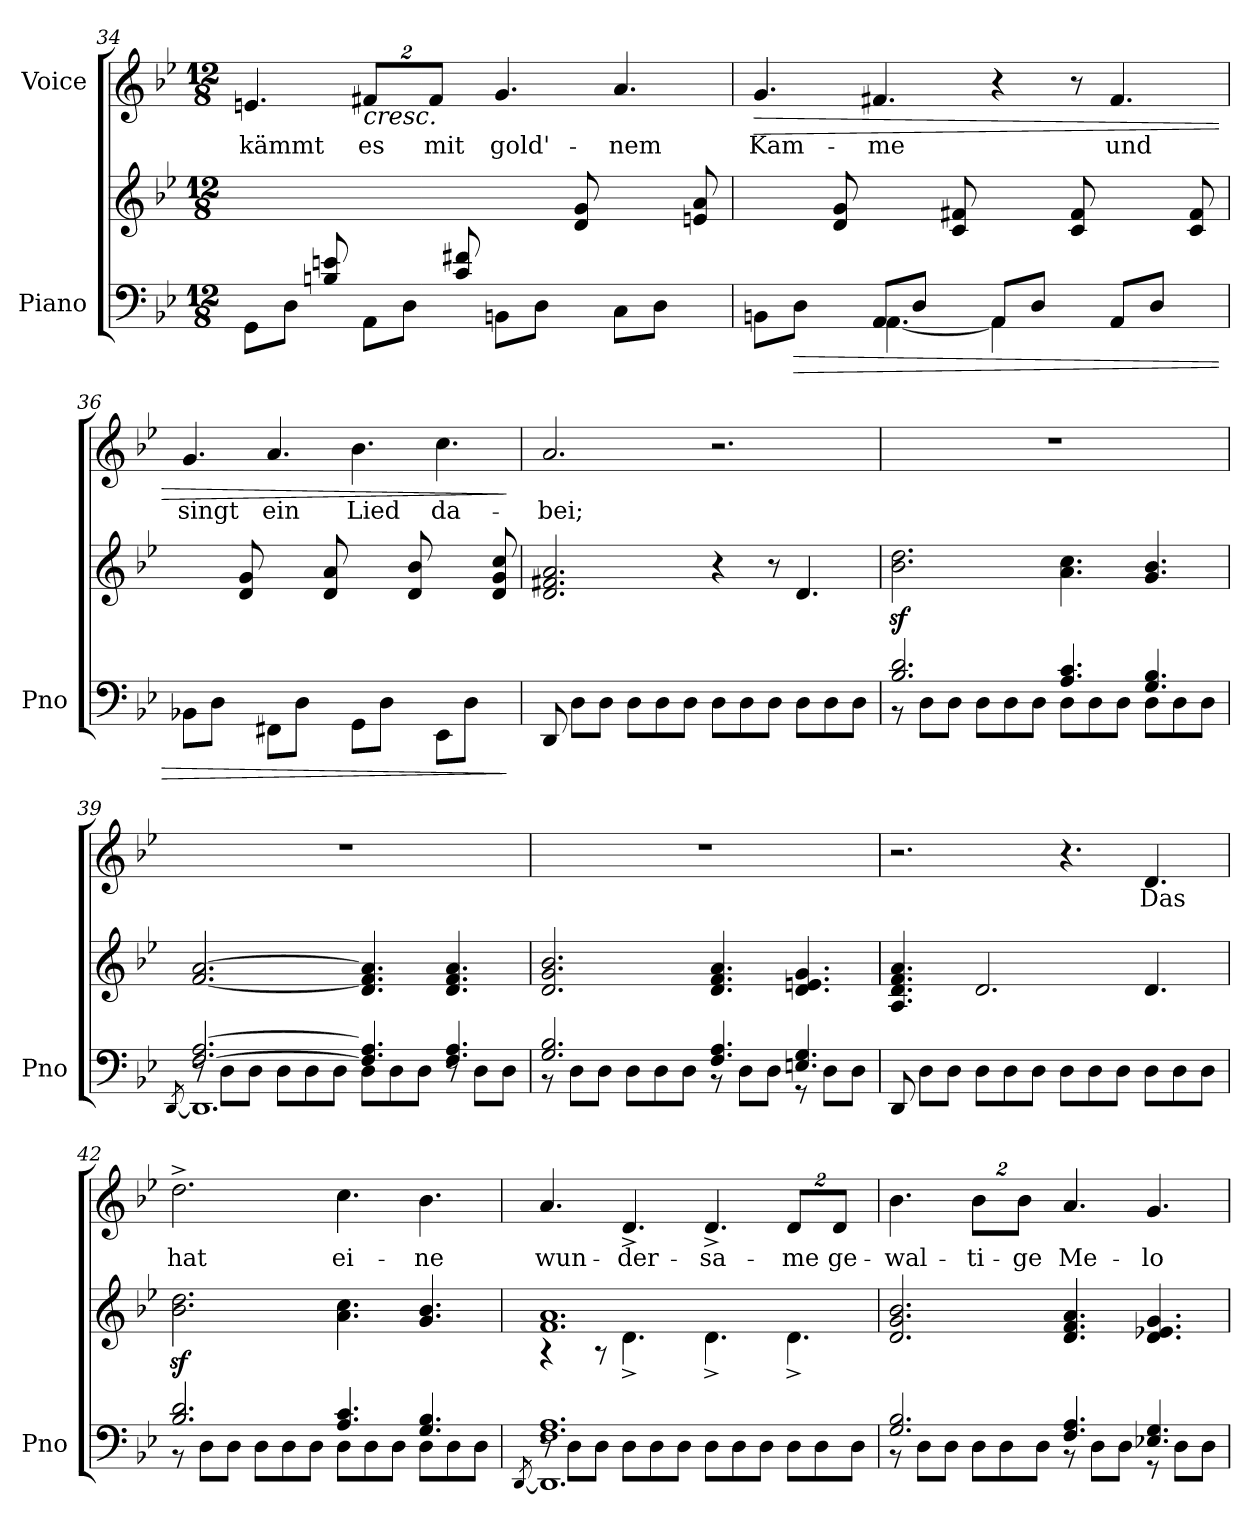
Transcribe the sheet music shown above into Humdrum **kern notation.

**kern	**kern	**dynam	**kern	**text	**dynam
*part2	*part2	*part2	*part1	*part1	*part1
*staff3	*staff2	*staff2/3	*staff1	*staff1	*staff1
*I"Piano	*	*	*I"Voice	*	*
*I'Pno	*	*	*	*	*
!!LO:LB:g=z
*clefF4	*clefG2	*	*clefG2	*	*
*k[b-e-]	*k[b-e-]	*	*k[b-e-]	*	*
*M12/8	*M12/8	*	*M12/8	*	*
=34	=34	=34	=34	=34	=34
*	*^	*	*	*	*
!	!	!	!	!	!LO:LY:b	!
8GG\L	1.ryy	1ryy	.	4.en/	kämmt	.
8D\J	.	.	.	.	.	.
8Bn/ 8en/	.	.	.	.	.	.
!	!	!	!	!	!LO:LY:b	!LO:HP:b
8AA\L	.	.	.	16%3f#X/L	es	<
8D\J	.	.	.	.	.	.
!	!	!	!	!	!LO:LY:b	!
.	.	.	.	16%3f#/J	mit	.
8c/ 8f#X/	.	.	.	.	.	.
!	!	!	!	!	!LO:LY:b	!
(8BBn\L	.	.	.	4.g/	gold'-	.
8D\J	.	.	.	.	.	.
8ryy	.	8d/ 8g/)	.	.	.	.
!	!	!	!	!	!LO:LY:b	!
(8C\L	.	4ryy	.	4.a/	-nem	.
8D\J	.	.	.	.	.	.
8ryy	.	8en/ 8a/)	.	.	.	.
=35	=35	=35	=35	=35	=35	=35
*^	*	*	*	*	*	*
!	!	!	!	!	!	!LO:LY:b	!LO:HP:b
(8BBn\L	4.ryy	1.ryy	4ryy	.	4.g/	Kam-	>
!	!	!	!	!LO:HP:b=2	!	!	!
8D\J	.	.	.	>	.	.	.
8ryy	.	.	8d/ 8g/)	.	.	.	.
!LO:N:head=solid	!	!	!	!	!	!LO:LY:b	!
(8AA/L	[4.AA\	.	4ryy	.	4.f#X/	-me	[
8D/J	.	.	.	.	.	.	.
8ryy	.	.	8c/ 8f#X/)	.	.	.	.
!LO:N:head=solid	!	!	!	!	!	!	!
(8AA/L	4AA\]	.	4ryy	.	4r	.	.
8D/J	.	.	.	.	.	.	.
8ryy	8ryy	.	8c/ 8f#/)	.	8r	.	.
!	!	!	!	!	!	!LO:LY:b	!
(8AA/L	4.ryy	.	4ryy	.	4.f#/	und	.
8D/J	.	.	.	.	.	.	.
8ryy	.	.	8c/ 8f#/)	.	.	.	.
*v	*v	*	*	*	*	*	*
!!LO:LB:g=z
=36	=36	=36	=36	=36	=36	=36
!	!	!	!	!	!LO:LY:b	!
(8BB-X\L	1.ryy	4ryy	.	4.g/	singt	.
8D\J	.	.	.	.	.	.
8ryy	.	8d/ 8g/)	.	.	.	.
!	!	!	!	!	!LO:LY:b	!
(8FF#X\L	.	4ryy	.	4.a/	ein	.
8D\J	.	.	.	.	.	.
8ryy	.	8d/ 8a/)	.	.	.	.
!	!	!	!	!	!LO:LY:b	!
(8GG\L	.	4ryy	.	4.b-\	Lied	.
8D\J	.	.	.	.	.	.
8ryy	.	8d/ 8b-/)	.	.	.	.
!	!	!	!	!	!LO:LY:b	!
((8EE-\L	.	4ryy	.	4.cc\	da-	.
8D\J	.	.	.	.	.	.
8ryy	.	8d/ 8g/ 8cc/))	.	.	.	.
*	*v	*v	*	*	*	*
.	.	]	.	.	]
!!LO:LB:g=z
=37	=37	=37	=37	=37	=37
!	!	!	!	!LO:LY:b	!
8DD/	2.d/ 2.f#X/ 2.a/	.	2.a/	bei;	.
8D\L	.	.	.	.	.
8D\J	.	.	.	.	.
8D\L	.	.	.	.	.
8D\	.	.	.	.	.
8D\J	.	.	.	.	.
8D\L	4r	.	2.r	.	.
8D\	.	.	.	.	.
8D\J	8r	.	.	.	.
8D\L	4.d/	.	.	.	.
8D\	.	.	.	.	.
8D\J	.	.	.	.	.
=38	=38	=38	=38	=38	=38
*^	*	*	*	*	*
2.B-/ 2.d/	8r	2.b-\z< 2.dd\z<	.	1.r	.	.
.	8D\L	.	.	.	.	.
.	8D\J	.	.	.	.	.
.	8D\L	.	.	.	.	.
.	8D\	.	.	.	.	.
.	8D\J	.	.	.	.	.
4.A/ 4.c/	8D\L	4.a\ 4.cc\	.	.	.	.
.	8D\	.	.	.	.	.
.	8D\J	.	.	.	.	.
4.G/ 4.B-/	8D\L	4.g/ 4.b-/	.	.	.	.
.	8D\	.	.	.	.	.
.	8D\J	.	.	.	.	.
!!LO:PB:g=z
=39	=39	=39	=39	=39	=39	=39
*	*^	*	*	*	*	*
.	.	[8qDD/	.	.	.	.	.
[2.F/ [2.A/	8r	1.DD]	[2.f/ [2.a/	.	1.r	.	.
.	8D\L	.	.	.	.	.	.
.	8D\J	.	.	.	.	.	.
.	8D\L	.	.	.	.	.	.
.	8D\	.	.	.	.	.	.
.	8D\J	.	.	.	.	.	.
4.F/] 4.A/]	8D\L	.	4.d/ 4.f/] 4.a/]	.	.	.	.
.	8D\	.	.	.	.	.	.
.	8D\J	.	.	.	.	.	.
4.F/ 4.A/	8r	.	4.d/ 4.f/ 4.a/	.	.	.	.
.	8D\L	.	.	.	.	.	.
.	8D\J	.	.	.	.	.	.
*	*v	*v	*	*	*	*	*
!!LO:LB:g=z
=40	=40	=40	=40	=40	=40	=40
2.G/ 2.B-/	8r	2.d/ 2.g/ 2.b-/	.	1.r	.	.
.	8D\L	.	.	.	.	.
.	8D\J	.	.	.	.	.
.	8D\L	.	.	.	.	.
.	8D\	.	.	.	.	.
.	8D\J	.	.	.	.	.
4.F/ 4.A/	8r	4.d/ 4.f/ 4.a/	.	.	.	.
.	8D\L	.	.	.	.	.
.	8D\J	.	.	.	.	.
4.En/ 4.G/	8r	4.d/ 4.en/ 4.g/	.	.	.	.
.	8D\L	.	.	.	.	.
.	8D\J	.	.	.	.	.
*v	*v	*	*	*	*	*
=41	=41	=41	=41	=41	=41
8DD/	4.A/ 4.d/ 4.f/ 4.a/	.	2.r	.	.
8D\L	.	.	.	.	.
8D\J	.	.	.	.	.
8D\L	2.d/	.	.	.	.
8D\	.	.	.	.	.
8D\J	.	.	.	.	.
8D\L	.	.	4.r	.	.
8D\	.	.	.	.	.
8D\J	.	.	.	.	.
!	!	!	!	!LO:LY:b	!
8D\L	4.d/	.	4.d/	Das	.
8D\	.	.	.	.	.
8D\J	.	.	.	.	.
!!LO:LB:g=z
=42	=42	=42	=42	=42	=42
*^	*	*	*	*	*
!	!	!	!	!	!LO:LY:b	!
2.B-/ 2.d/	8r	2.b-\z< 2.dd\z<	.	2.dd^\	hat	.
.	8D\L	.	.	.	.	.
.	8D\J	.	.	.	.	.
.	8D\L	.	.	.	.	.
.	8D\	.	.	.	.	.
.	8D\J	.	.	.	.	.
!	!	!	!	!	!LO:LY:b	!
4.A/ 4.c/	8D\L	4.a\ 4.cc\	.	4.cc\	ei-	.
.	8D\	.	.	.	.	.
.	8D\J	.	.	.	.	.
!	!	!	!	!	!LO:LY:b	!
4.G/ 4.B-/	8D\L	4.g/ 4.b-/	.	4.b-\	-ne	.
.	8D\	.	.	.	.	.
.	8D\J	.	.	.	.	.
!!LO:LB:g=z
=43	=43	=43	=43	=43	=43	=43
*	*^	*	*	*	*	*
.	.	[8qDD/	.	.	.	.	.
*	*	*	*^	*	*	*	*
!	!	!	!	!	!	!	!LO:LY:b	!
1.F 1.A	8r	1.DD]	1.f 1.a	4r	.	4.a/	wun-	.
.	8D\L	.	.	.	.	.	.	.
.	8D\J	.	.	8r	.	.	.	.
!	!	!	!	!	!	!	!LO:LY:b	!
.	8D\L	.	.	4.d^\	.	4.d^>/	-der-	.
.	8D\	.	.	.	.	.	.	.
.	8D\J	.	.	.	.	.	.	.
!	!	!	!	!	!	!	!LO:LY:b	!
.	8D\L	.	.	4.d^\	.	4.d^>/	-sa-	.
.	8D\	.	.	.	.	.	.	.
.	8D\J	.	.	.	.	.	.	.
!	!	!	!	!	!	!	!LO:LY:b	!
.	8D\L	.	.	4.d^\	.	16%3d/L	-me	.
.	8D\	.	.	.	.	.	.	.
!	!	!	!	!	!	!	!LO:LY:b	!
.	.	.	.	.	.	16%3d/J	ge-	.
.	8D\J	.	.	.	.	.	.	.
*	*v	*v	*	*	*	*	*	*
*	*	*v	*v	*	*	*	*
=44	=44	=44	=44	=44	=44	=44
!	!	!	!	!	!LO:LY:b	!
2.G/ 2.B-/	8r	2.d/ 2.g/ 2.b-/	.	4.b-\	-wal-	.
.	8D\L	.	.	.	.	.
.	8D\J	.	.	.	.	.
!	!	!	!	!	!LO:LY:b	!
.	8D\L	.	.	16%3b-\L	-ti-	.
.	8D\	.	.	.	.	.
!	!	!	!	!	!LO:LY:b	!
.	.	.	.	16%3b-\J	-ge	.
.	8D\J	.	.	.	.	.
!	!	!	!	!	!LO:LY:b	!
4.F/ 4.A/	8r	4.d/ 4.f/ 4.a/	.	4.a/	Me-	.
.	8D\L	.	.	.	.	.
.	8D\J	.	.	.	.	.
!	!	!	!	!	!LO:LY:b	!
4.E-X/ 4.G/	8r	4.d/ 4.e-X/ 4.g/	.	4.g/	-lo-	.
.	8D\L	.	.	.	.	.
.	8D\J	.	.	.	.	.
*v	*v	*	*	*	*	*
=	=	=	=	=	=
*-	*-	*-	*-	*-	*-
